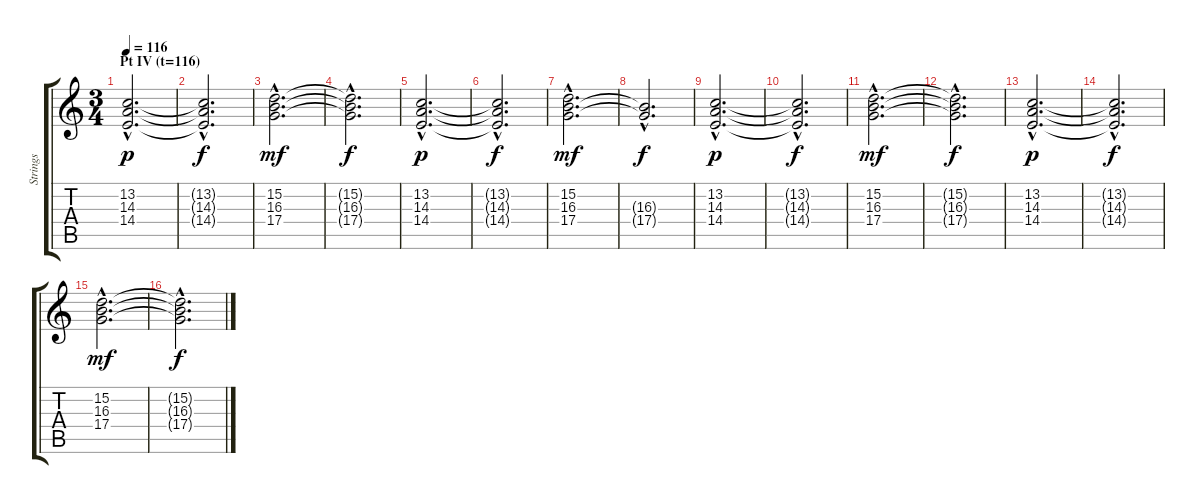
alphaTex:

\track ("Strings" "Strings") {instrument stringensemble1}
\staff {score tabs}
\tuning (E4 B3 G3 D3 A2 E2) {hide}
\ts (3 4)
\section ("" "Pt IV (t=116)")
\tempo 116
\clef g2
\ks c
(13.2{hac} 14.3{hac} 14.4{hac}).2{d dy p} |
(13.2{hac t} 14.3{hac t} 14.4{hac t}).2{d dy f} |
(15.2{hac} 16.3{hac} 17.4{hac}).2{d dy mf} |
(15.2{hac t} 16.3{hac t} 17.4{hac t}).2{d dy f} |
(13.2{hac} 14.3{hac} 14.4{hac}).2{d dy p} |
(13.2{hac t} 14.3{hac t} 14.4{hac t}).2{d dy f} |
(15.2{hac} 16.3{hac} 17.4{hac}).2{d dy mf} |
(16.3{hac t} 17.4{hac t}).2{d dy f} |
(13.2{hac} 14.3{hac} 14.4{hac}).2{d dy p} |
(13.2{hac t} 14.3{hac t} 14.4{hac t}).2{d dy f} |
(15.2{hac} 16.3{hac} 17.4{hac}).2{d dy mf} |
(15.2{hac t} 16.3{hac t} 17.4{hac t}).2{d dy f} |
(13.2{hac} 14.3{hac} 14.4{hac}).2{d dy p} |
(13.2{hac t} 14.3{hac t} 14.4{hac t}).2{d dy f} |
(15.2{hac} 16.3{hac} 17.4{hac}).2{d dy mf} |
(15.2{hac t} 16.3{hac t} 17.4{hac t}).2{d dy f}
